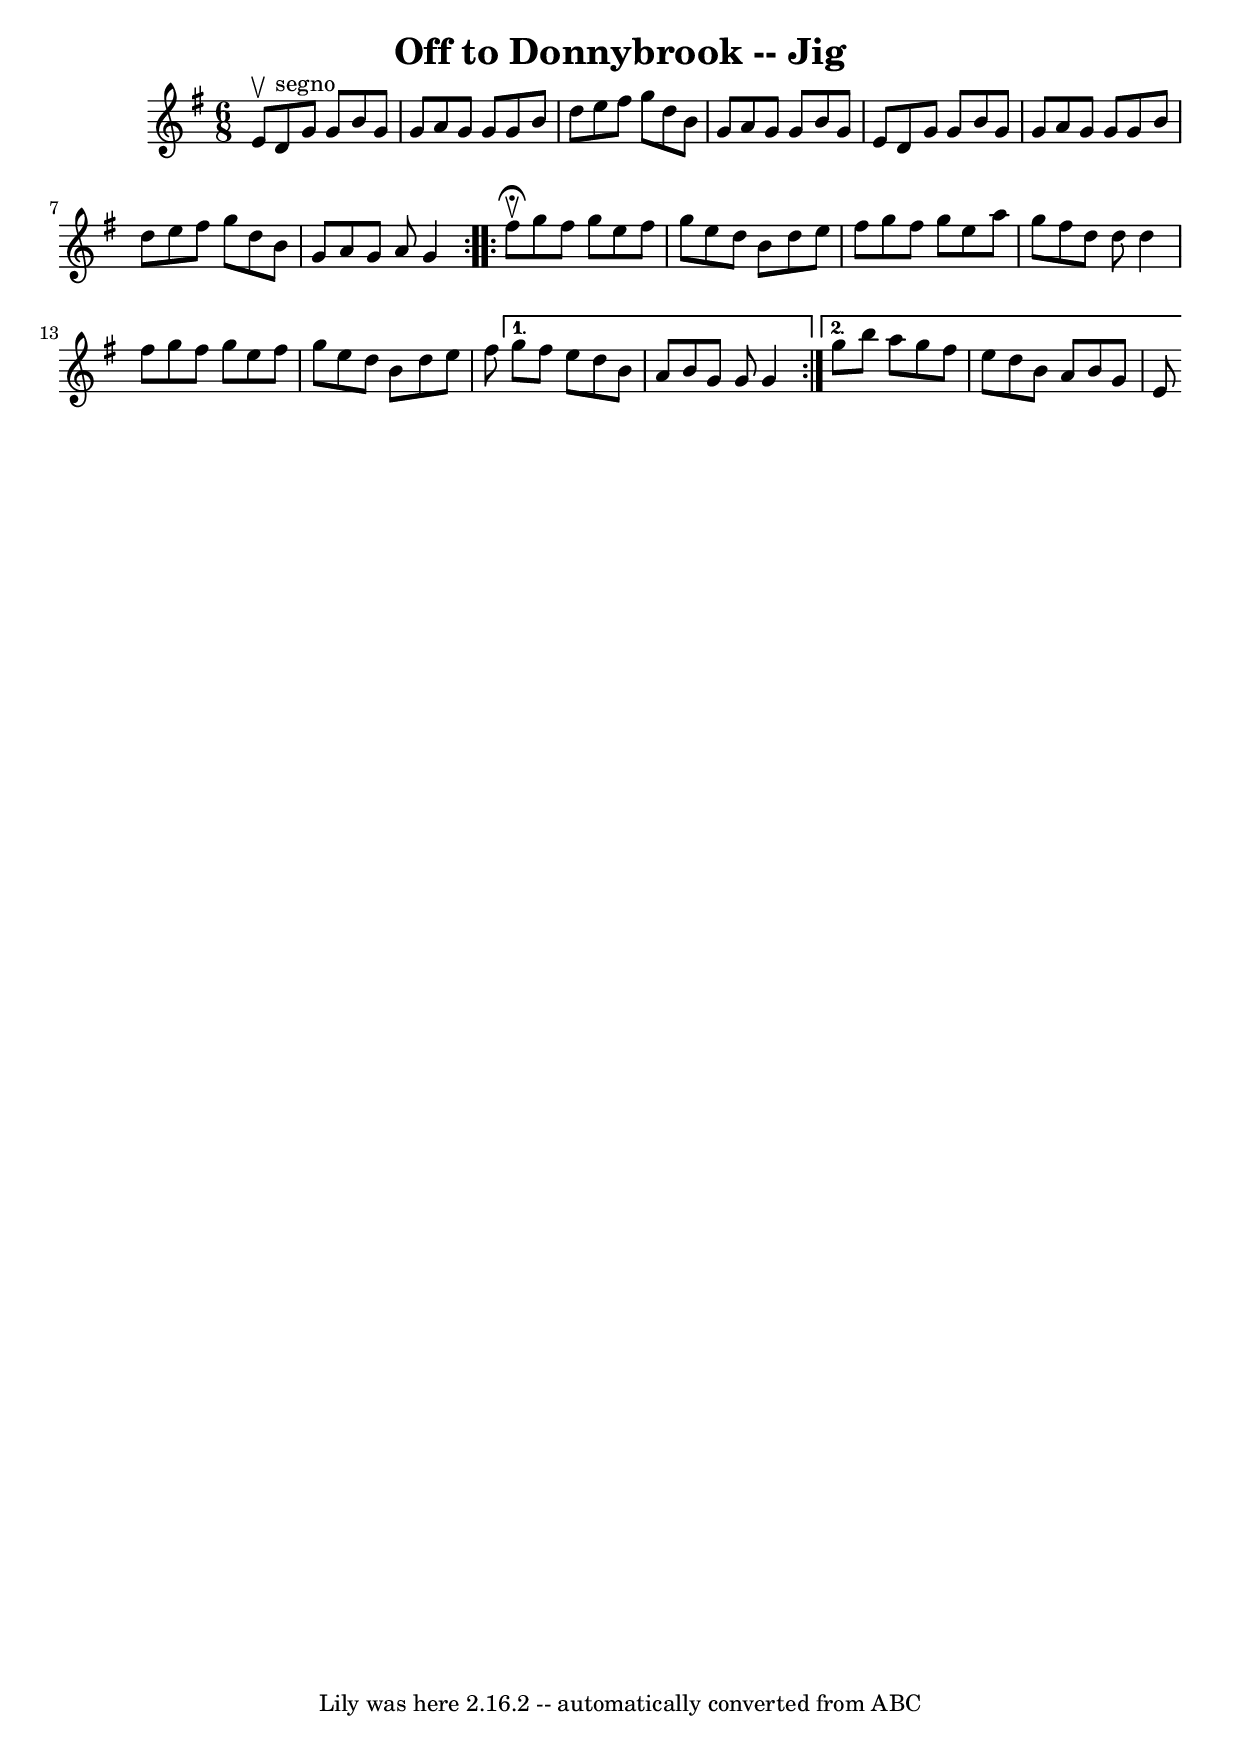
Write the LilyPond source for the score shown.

\version "2.16.2"
\include "Mammoth.ily"
\header {
  %% book = "Ryan's Mammoth Collection"
 crossRefNumber = "1"
 footnotes = ""
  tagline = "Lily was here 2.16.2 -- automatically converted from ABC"
  title = "Off to Donnybrook -- Jig"

}
voicedefault =  {



  \repeat volta 2 {

    \time 6/8 
    \key g \major e'8^\upbow  |
 d'8^"segno" g'8 g'8 b'8 g'8 g'8   |
 a'8 g'8 g'8 g'8 b'8 d''8  |
 e''8 fs''8 g''8 d''8 b'8 g'8   |
 a'8 g'8 g'8 b'8 g'8 e'8   |
 d'8 g'8 g'8 b'8 g'8 g'8   |
 a'8 g'8 g'8 g'8 b'8 d''8  |
 e''8 fs''8 g''8 d''8 b'8 g'8   |
 a'8 g'8 a'8 g'4    

  } 
  \repeat volta 2 { fs''8^\fermata^\upbow  |
 g''8 fs''8 g''8 e''8 fs''8 g''8   |
 e''8 d''8 b'8 d''8 e''8 fs''8   |
 g''8 fs''8 g''8 e''8 a''8 g''8  |
 fs''8 d''8 d''8 d''4 fs''8   |
 g''8 fs''8 g''8 e''8 fs''8 g''8   |
 e''8 d''8 b'8 d''8 e''8    
 fs''8  
  } \alternative{{ g''8 fs''8 e''8 d''8 b'8 a'8   		    |
		 b'8 g'8 g'8 g'4  
		 } { g''8 b''8 a''8 g''8     		 fs''8 e''8   |
		 d''8 b'8 a'8 b'8 g'8 e'8       		     \bar " |."   
		   }
	       }

}

\score{
  <<

    \context Staff="default"
    {
      \voicedefault 
      
    }

  >>
  \layout {
    
  }
  \midi {
  }

}
